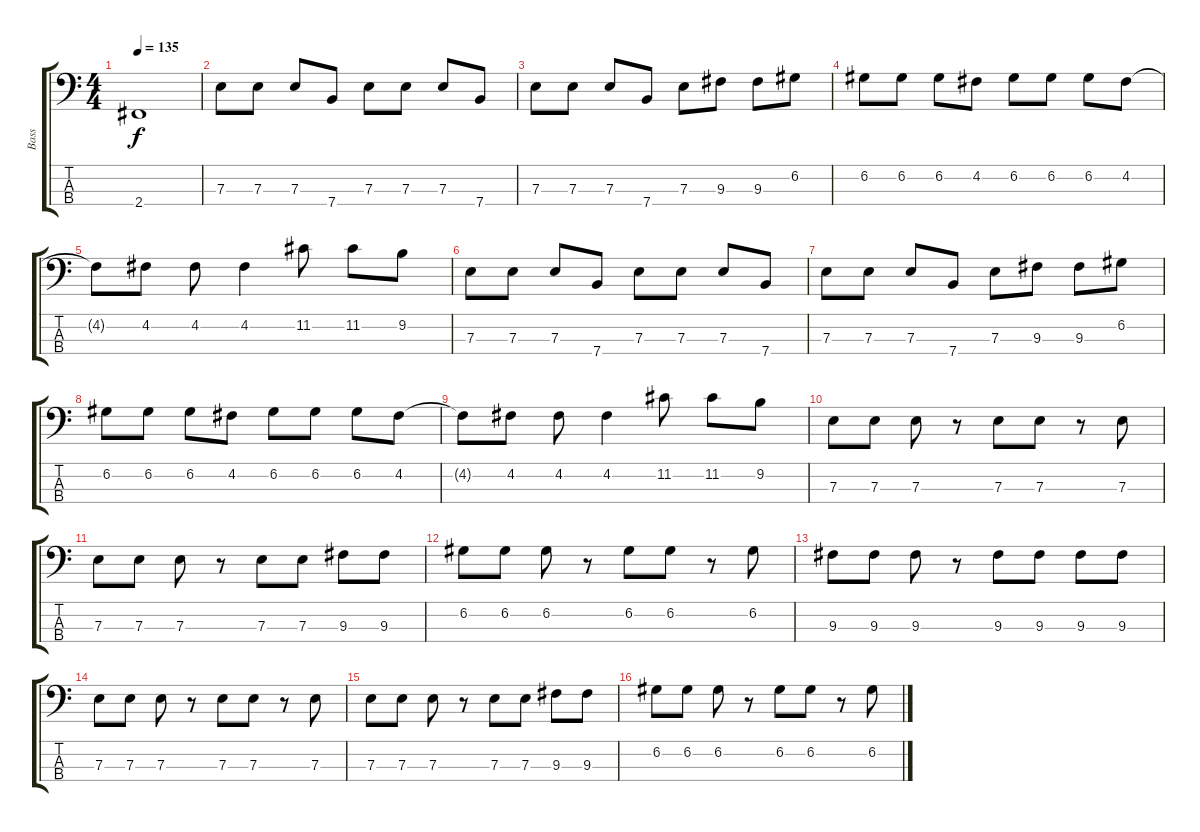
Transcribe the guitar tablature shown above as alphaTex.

\track ("Bass" "Bass") {instrument electricbasspick}
\staff {score tabs}
\tuning (G2 D2 A1 E1) {hide}
\ts (4 4)
\tempo 135
\clef f4
\ks c
2.4{t}.1{dy f} |
7.3.8 7.3.8 7.3.8 7.4.8 7.3.8 7.3.8 7.3.8 7.4.8 |
7.3.8 7.3.8 7.3.8 7.4.8 7.3.8 9.3.8 9.3.8 6.2.8 |
6.2.8 6.2.8 6.2.8 4.2.8 6.2.8 6.2.8 6.2.8 4.2.8 |
4.2{t}.8 4.2.8 4.2.8 4.2.4 11.2.8 11.2.8 9.2.8 |
7.3.8 7.3.8 7.3.8 7.4.8 7.3.8 7.3.8 7.3.8 7.4.8 |
7.3.8 7.3.8 7.3.8 7.4.8 7.3.8 9.3.8 9.3.8 6.2.8 |
6.2.8 6.2.8 6.2.8 4.2.8 6.2.8 6.2.8 6.2.8 4.2.8 |
4.2{t}.8 4.2.8 4.2.8 4.2.4 11.2.8 11.2.8 9.2.8 |
7.3.8 7.3.8 7.3.8 r.8 7.3.8 7.3.8 r.8 7.3.8 |
7.3.8 7.3.8 7.3.8 r.8 7.3.8 7.3.8 9.3.8 9.3.8 |
6.2.8 6.2.8 6.2.8 r.8 6.2.8 6.2.8 r.8 6.2.8 |
9.3.8 9.3.8 9.3.8 r.8 9.3.8 9.3.8 9.3.8 9.3.8 |
7.3.8 7.3.8 7.3.8 r.8 7.3.8 7.3.8 r.8 7.3.8 |
7.3.8 7.3.8 7.3.8 r.8 7.3.8 7.3.8 9.3.8 9.3.8 |
6.2.8 6.2.8 6.2.8 r.8 6.2.8 6.2.8 r.8 6.2.8
